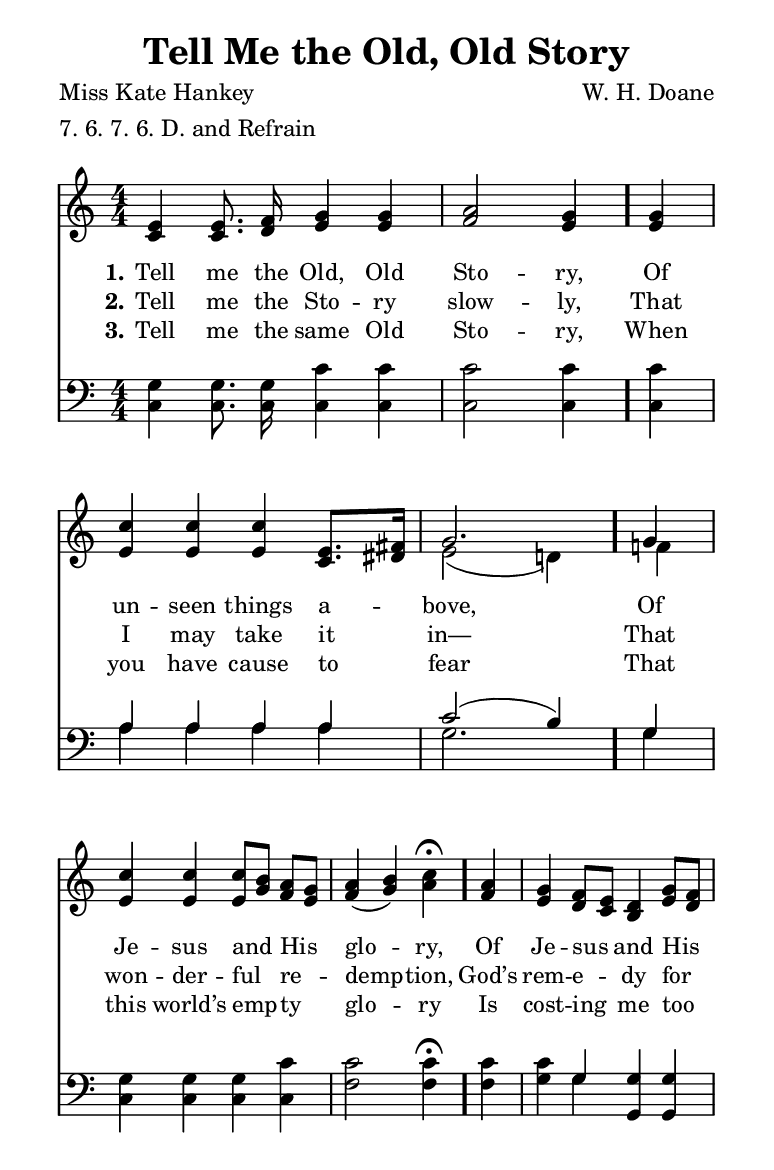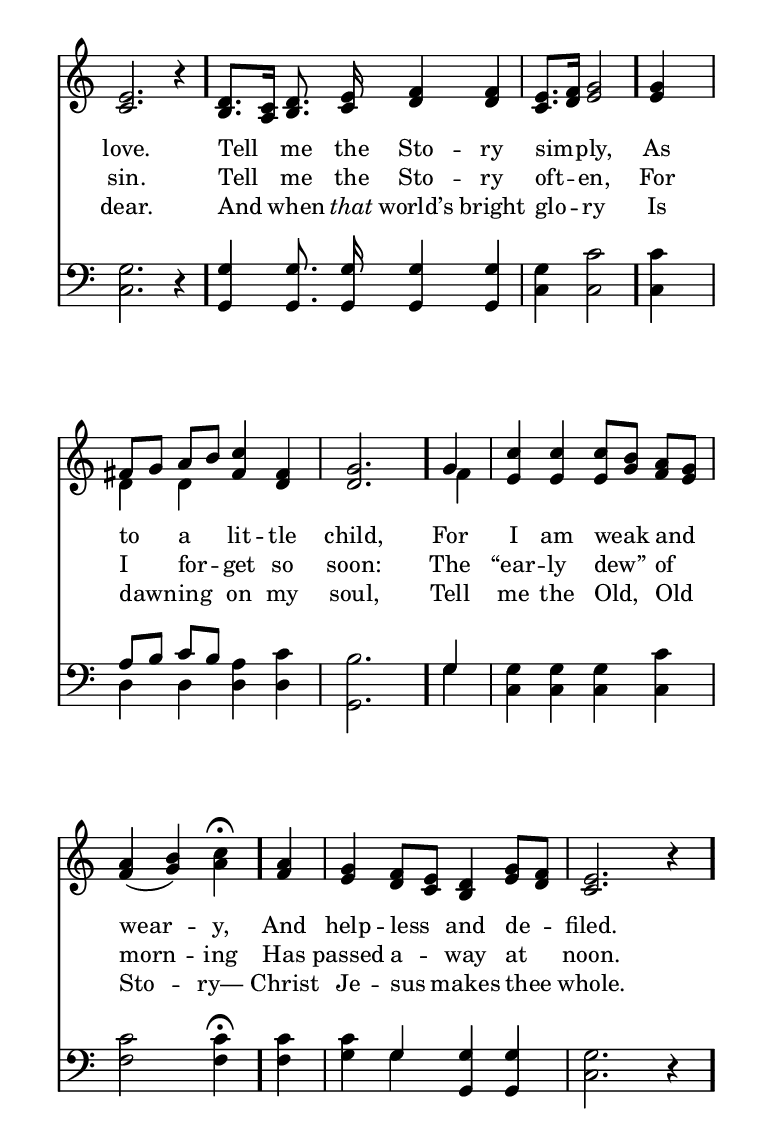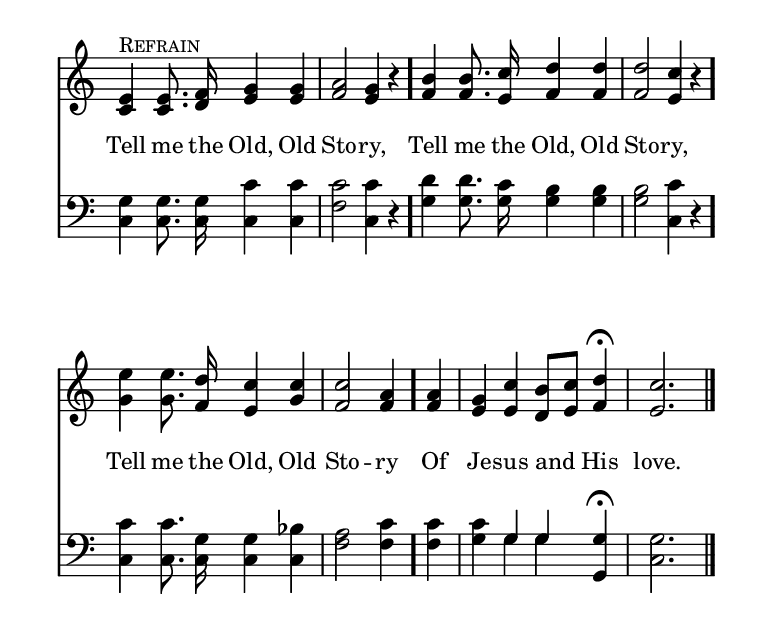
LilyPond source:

\include "common/global.ily"
\paper {
  \include "common/paper.ily"
  %ragged-bottom = ##t
  %ragged-last-bottom = ##t
  systems-per-page = ##f
  %page-count = ##f
}

\header{
  hymnnumber = "37"
  title = "Tell Me the Old, Old Story"
  tunename = ""
  meter = "7. 6. 7. 6. D. and Refrain"
  poet = "Miss Kate Hankey"
  composer = "W. H. Doane"
  %copyright = ""
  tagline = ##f
}

% for fermata in MIDI
ta = { \tempo 4=80 }
tb = { \tempo 4=32 }

patternAA = { \ta c4 c8. c16 c4 c4 | c2 c4 }
patternBA = { \ta c4 | c4 c4 c4 c8.[ c16] | c2. }
patternBB = { \ta c4 | c4 c4 c4 c8.[ c16] | c2( c4) }
patternBC = { \ta c4 | c4 c4 c4 c4        | c2( c4) }
patternBD = { \ta c4 | c4 c4 c4 c4        | c2.     }
patternCA = { \ta c4 | c4 c4 c8[ c8] c8[ c8] | c4( c4) \tb c4 \fermata }
patternCB = { \ta c4 | c4 c4 c4      c4      | c2      \tb c4 \fermata }
patternCC = { \ta c4 | c4 c4 c8[ c8] c8[ c8] | c4( c4) \tb c4          }
patternCD = { \ta c4 | c4 c4 c4      c4      | c2      \tb c4          }
patternDA = { \ta c4 | c4 c8[ c8] c4 c8[ c8] | c2. c4 }
patternDB = { \ta c4 | c4 c4      c4 c4      | c2. c4 }
patternEA = { \ta c8.[ c16] c8. c16 c4 c4 | c8.[ c16] c2 }
patternEB = { \ta c4        c8. c16 c4 c4 | c4        c2 }
patternFA = { \ta c4 | c8[ c8] c8[ c8] c4 c4 | c2. }
patternFB = { \ta c4 | c4      c4      c4 c4 | c2. }
patternGA = { \ta c4 c8. c16 c4 c4 | c2 c4 c4 }
patternGB = { \ta c4 c8. c16 c4 c4 | c2 c4 }
patternHA = { \ta c4 | c4 c4 c8[ c8] \tb c4 \fermata \ta | c2. c4 }
patternHB = { \ta c4 | c4 c4 c4      \tb c4 \fermata \ta | c2. c4 }
patternHC = { \ta c4 | c4 c4 c8[ c8] \tb c4          \ta | c2. c4 }
patternHD = { \ta c4 | c4 c4 c4      \tb c4          \ta | c2. c4 }

global = {
  \include "common/overrides.ily"
  \override Staff.TimeSignature.style = #'numbered
  \time 4/4
  \override Score.MetronomeMark.transparent = ##t % hide all fermata changes too
  \ta
  \key c \major
  %\partial 4
  \autoBeamOff
}

notesSoprano = {
\global
\relative c' {

  \changePitch \patternAA { e e f g g | a g }
  \changePitch \patternBA { g | c c c e, fis | g }
  \changePitch \patternCA { g | c c c b a g | a b c }
  \changePitch \patternDA { a | g f e d g f | e r }

  \changePitch \patternEA { d c d e f f | e f g }
  \changePitch \patternFA { g | fis g a b c fis, | g }
  \changePitch \patternCA { g | c c c b a g | a b c }
  \changePitch \patternDA { a | g f e d g f | e r }

  << s^\markup { \small \caps "Refrain" }
  \changePitch \patternGA { e e f g g | a g r } >>
  \changePitch \patternGA { b b c d d | d c r }
  \changePitch \patternGB { e e d c c | c a }
  \changePitch \patternHA { a | g c b c d | c }

  \bar "|."

}
}

notesAlto = {
\global
\relative e' {

  \changePitch \patternAA { c c d e e | f e }
  \changePitch \patternBB { e | e e e c dis | e d! }
  \changePitch \patternCC { f! | e e e g f e | f g a }
  \changePitch \patternDA { f | e d c b e d | c r }

  \changePitch \patternEA { b a b c d d | c d e }
  \changePitch \patternFB { e | d d fis d | d }
  \changePitch \patternCC { f | e e e g f e | f g a }
  \changePitch \patternDA { f | e d c b e d | c r }

  \changePitch \patternGA { c c d e e | f e r }
  \changePitch \patternGA { f f e f f | f e r }
  \changePitch \patternGB { g g f e g | f f }
  \changePitch \patternHC { f | e e d e f | e }

}
}

notesTenor = {
\global
\relative a {

  \changePitch \patternAA { g g g c c | c c }
  \changePitch \patternBC { c a a a a | c b }
  \changePitch \patternCD { g | g g g c | c c }
  \changePitch \patternDB { c | c g g g | g r }

  \changePitch \patternEB { g g g g g | g c }
  \changePitch \patternFA { c a b c b a c | b }
  \changePitch \patternCD { g | g g g c | c c }
  \changePitch \patternDB { c | c g g g | g r }

  \changePitch \patternGA { g g g c c | c c r }
  \changePitch \patternGA { d d c b b | b c r }
  \changePitch \patternGB { c c g g bes | a c }
  \changePitch \patternHD { c | c g g g | g }

}
}

notesBass = {
\global
\relative f {

  \changePitch \patternAA { c c c c c | c c }
  \changePitch \patternBD { c | a' a a a | g }
  \changePitch \patternCB { g | c, c c c | f f }
  \changePitch \patternDB { f | g g g, g | c r }

  \changePitch \patternEB { g g g g g | c c }
  \changePitch \patternFB { c | d d d d | g, }
  \changePitch \patternCB { g' | c, c c c | f f }
  \changePitch \patternDB { f | g g g, g | c r }

  \changePitch \patternGA { c c c c c | f c r }
  \changePitch \patternGA { g' g g g g | g c, r }
  \changePitch \patternGB { c c c c c | f f }
  \changePitch \patternHB { f | g g g g, | c }

}
}

Refrain = \lyricmode {

Tell me the Old, Old Sto -- ry, \bar "."
Tell me the Old, Old Sto -- ry, \bar "."
Tell me the Old, Old Sto -- ry \bar "."
Of Je -- sus and His love. \bar "."

}

wordsA = \lyricmode {
\set stanza = "1."

Tell me the Old, Old Sto -- ry, \bar "."
Of un -- seen things a -- bove, \bar "."
Of Je -- sus and His glo -- ry, \bar "."
Of Je -- sus and His love. \bar "."
Tell me the Sto -- ry sim -- ply, \bar "."
As to a lit -- tle child, \bar "."
For I am weak and wear -- y, \bar "."
And help -- less and de -- filed. \bar "."

}

wordsB = \lyricmode {
\set stanza = "2."

Tell me the Sto -- ry slow -- ly,
That I may take it in—
That won -- der -- ful re -- demp -- tion,
God’s rem -- e -- dy for sin.
Tell me the Sto -- ry oft -- en,
For I for -- get so soon:
The “ear -- ly dew” of morn -- ing
Has passed a -- way at noon.

\Refrain

}

wordsC = \lyricmode {
\set stanza = "3."

Tell me the same Old Sto -- ry,
When you have cause to fear
That this world’s emp -- ty glo -- ry
Is cost -- ing me too dear.
And when { \italicsOn } that { \italicsOff } world’s bright glo -- ry
Is dawn -- ing on my soul,
Tell me the Old, Old Sto -- ry—
Christ Je -- sus makes thee whole.

}

\score {
  \context ChoirStaff <<
    \context Staff = upper <<
      \set ChoirStaff.systemStartDelimiter = #'SystemStartBar
      \partcombine #'(2 . 9) \notesSoprano \notesAlto
      \context NullVoice = sopranos { \voiceOne << \notesSoprano >> }
      \context NullVoice = altos { \voiceTwo << \notesAlto >> }
      \context Lyrics = one   \lyricsto sopranos \wordsA
      \context Lyrics = two   \lyricsto sopranos \wordsB
      \context Lyrics = three \lyricsto sopranos \wordsC
    >>
    \context Staff = men <<
      \clef bass
      \partcombine #'(2 . 9) \notesTenor \notesBass
      \context NullVoice = tenors { \voiceOne << \notesTenor >> }
      \context NullVoice = basses { \voiceTwo << \notesBass >> }
    >>
  >>
  \layout {
    \include "common/layout.ily"
  }
  \midi{
    \include "common/midi.ily"
  }
}

\version "2.19.49"  % necessary for upgrading to future LilyPond versions.

% vi:set et ts=2 sw=2 ai nocindent syntax=lilypond:
